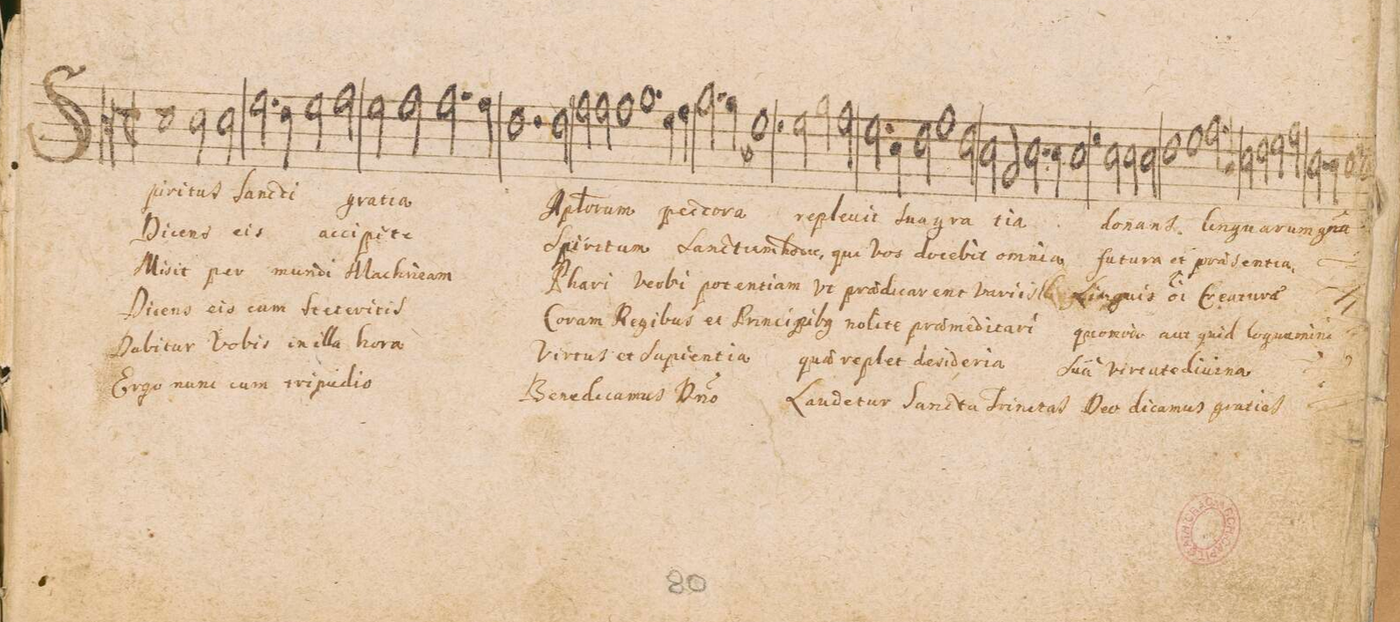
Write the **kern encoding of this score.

**kern	**text	**text	**text	**text	**text	**text
*I"[CANTVS.]	*	*	*	*	*	*
*clefC3	*	*	*	*	*	*
*k[]	*	*	*	*	*	*
*met(C|)	*	*	*	*	*	*
*M2/1	*	*	*	*	*	*
1d	Spi-	Di-	Mi-	Di-	Da-	Er-
*2\right	*	*	*	*	*	*
2d\	-ri-	-cens	-sit	-cens	-bi-	-go
2d\	-tus	e-	per	e-	-tur	nunc
=2-	=2-	=2-	=2-	=2-	=2-	=2-
2.f\	San-	-is-	mun-	-is	Vo-	cum
4e\	.	.	.	.	.	.
2f\	.	.	.	.	-bis	.
2g\	-cti	-ac-	-di	cum	in	tri-
=3-	=3-	=3-	=3-	=3-	=3-	=3-
2f\	gra-	-ci-	Ma-	Ste-	il-	-pu-
2g\	.	.	.	.	.	.
2.g\	.	.	-chi-	-te-	-la	.
4g\	-ti-	-pi-	-ne-	-ri-	ho-	-di-
=4-	=4-	=4-	=4-	=4-	=4-	=4-
1.e	-a	-te	-am	-tis	-ra	-o
2e\	A-	Spi-	Pha-	Co-	[ho-	Be-
=5-	=5-	=5-	=5-	=5-	=5-	=5-
2g\	-p(o-	-ri-	-ri	-ram	-nor]	-ne-
2g\	-sto)-	-tum	ver-	Re-	Vir-	-di-
1g	-lo-	San-	-bi-	-gi-	-tus	-ca-
=6-	=6-	=6-	=6-	=6-	=6-	=6-
1.a	-rum	-ctum	-po-	-bus	et	-m(us)
4f\	.	.	.	et	Sa-	.
4g\	.	.	.	Prin-	-pi-	.
=7-	=7-	=7-	=7-	=7-	=7-	=7-
2.a\	pec-	ho-	-ten-	-ci-	-en-	D(o-
4a\	-to-	-di-	-ti-	-pi-	-ti-	-mi)-
1f#X	-ra	-e,	-am	-b(us)	-a	-no
=8-	=8-	=8-	=8-	=8-	=8-	=8-
2r	.	.	.	.	.	.
2fny\	re-	qui	Ut	no-	quae	Lau-
2a\	-ple-	Vos	prae-	-li-	re-	-de-
2g\	-vit	do-	-di-	-te	-plet	-tur
=9-	=9-	=9-	=9-	=9-	=9-	=9-
2.f\	Su-	-ce-	-ca-	prae-	de-	San-
4d\	.	.	.	.	.	.
2e\	-a	-bit	-rent	-me-	-si-	-cta
1g\	gra-	o-	Va-	-di-	-de-	Tri-
=10-	=10-	=10-	=10-	=10-	=10-	=10-
2e\	.	.	.	.	.	.
2d\	.	.	.	.	.	.
2B/	.	.	.	.	.	.
=11-	=11-	=11-	=11-	=11-	=11-	=11-
2.d\	.	.	.	.	.	.
4d\	-ti-	-mni-	-ri-	-ta-	-ri-	-ni-
1d	-a	-a	-is	-ri	-a	-tas
=12-	=12-	=12-	=12-	=12-	=12-	=12-
2re	.	.	.	.	.	.
2d\	do-	fu-	Lin-	quo-	Su-	De-
2d\	-nans	-tu-	-guis	-mo-	-a	-o
2d\	lin-	-ra	o-	-do	Vir-	di-
=13-	=13-	=13-	=13-	=13-	=13-	=13-
1e	-gua-	et	-(mn)i	aut	-tu-	-ca-
1f	.	.	.	.	.	.
=14-	=14-	=14-	=14-	=14-	=14-	=14-
2.g\	.	.	.	quid	.	.
4c/	.	.	.	.	.	.
2d\	.	.	.	.	.	.
2e\	-rum	prae-	Cre-	lo-	-te	-mus
=15-	=15-	=15-	=15-	=15-	=15-	=15-
2f\	.	.	.	.	.	.
2g\	.	.	.	.	.	.
2.d\	g(e)-	-sen-	-a-	-qua-	di-	gra-
4d\	-n(e-	-ti-	-tu-	-mi-	-vi-	-ti-
=16-	=16-	=16-	=16-	=16-	=16-	=16-
1d	-ra)	-a.	-rae	-ni	-na	-as
1d	.	.	.	.	.	.
=17-	=17-	=17-	=17-	=17-	=17-	=17-
0ryy	.	.	.	.	.	.
=18-	=18-	=18-	=18-	=18-	=18-	=18-
0ryy	.	.	.	.	.	.
=-	=-	=-	=-	=-	=-	=-
*-	*-	*-	*-	*-	*-	*-
